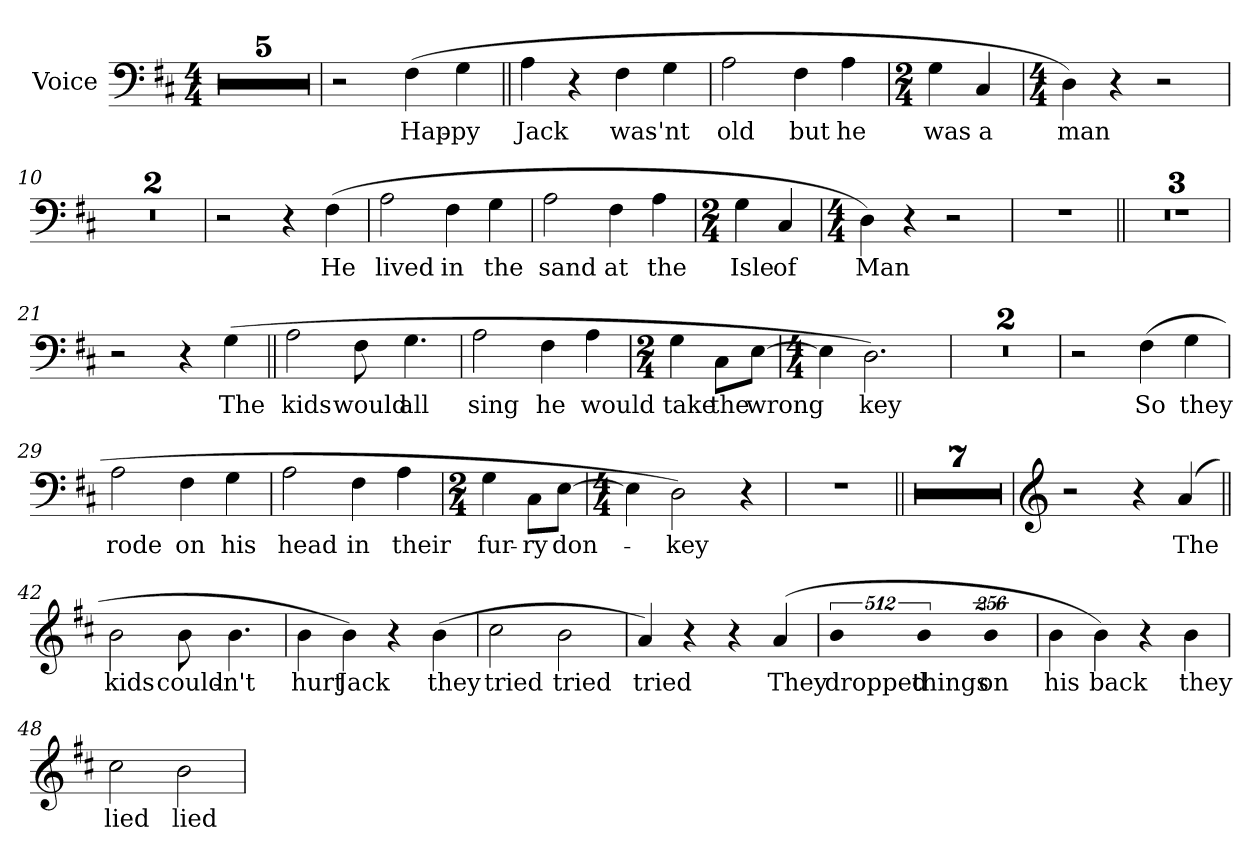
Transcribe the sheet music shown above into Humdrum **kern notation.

**kern	**text
*part1	*part1
*staff1	*staff1
*I"Voice	*
*I'Voice	*
!!LO:PB:g=z
*clefF4	*
*k[f#c#]	*
*D:	*
*M4/4	*
=	=
1r;<	.
=1	=1
1r	.
=2	=2
1r	.
=3	=3
1r	.
=4	=4
1r	.
=5	=5
2r	.
!	!LO:LY:b:color=#000000
(4F#i\	Hap-
!	!LO:LY:b:color=#000000
4Gi\	-py
=6||	=6||
!	!LO:LY:b:color=#000000
4Ai\	Jack
4r	.
!	!LO:LY:b:color=#000000
4F#i\	was-
!	!LO:LY:b:color=#000000
4Gi\	-'nt
=7	=7
!	!LO:LY:b:color=#000000
2Ai\	old
!	!LO:LY:b:color=#000000
4F#i\	but
!	!LO:LY:b:color=#000000
4Ai\	he
!!LO:LB:g=z
=8	=8
*M2/4	*
!	!LO:LY:b:color=#000000
4Gi\	was
!	!LO:LY:b:color=#000000
4C#i/	a
=9	=9
*M4/4	*
!	!LO:LY:b:color=#000000
4Di\)	man
4r	.
2r	.
=10	=10
1r	.
=11	=11
1r	.
=12	=12
2r	.
4r	.
!	!LO:LY:b:color=#000000
(4F#i\	He
=13	=13
!	!LO:LY:b:color=#000000
2Ai\	lived
!	!LO:LY:b:color=#000000
4F#i\	in
!	!LO:LY:b:color=#000000
4Gi\	the
=14	=14
!	!LO:LY:b:color=#000000
2Ai\	sand
!	!LO:LY:b:color=#000000
4F#i\	at
!	!LO:LY:b:color=#000000
4Ai\	the
!!LO:LB:g=z
=15	=15
*M2/4	*
!	!LO:LY:b:color=#000000
4Gi\	Isle
!	!LO:LY:b:color=#000000
4C#i/	of
=16	=16
*M4/4	*
!	!LO:LY:b:color=#000000
4Di\)	Man
4r	.
2r	.
=17	=17
1r	.
=18||	=18||
1r	.
=19	=19
1r	.
=20	=20
1r	.
=21	=21
2r	.
4r	.
!	!LO:LY:b:color=#000000
(4Gi\	The
!!LO:LB:g=z
=22||	=22||
!	!LO:LY:b:color=#000000
2Ai\	kids
!	!LO:LY:b:color=#000000
8F#i\	would
!	!LO:LY:b:color=#000000
4.Gi\	all
=23	=23
!	!LO:LY:b:color=#000000
2Ai\	sing
!	!LO:LY:b:color=#000000
4F#i\	he
!	!LO:LY:b:color=#000000
4Ai\	would
=24	=24
*M2/4	*
!	!LO:LY:b:color=#000000
4Gi\	take
!	!LO:LY:b:color=#000000
8C#i\L	the
!	!LO:LY:b:color=#000000
[8Ei\J	wrong
=25	=25
*M4/4	*
4Ei\]	.
!	!LO:LY:b:color=#000000
2.Di\)	key
=26	=26
1r	.
=27	=27
1r	.
!!LO:LB:g=z
=28	=28
2r	.
!	!LO:LY:b:color=#000000
(4F#i\	So
!	!LO:LY:b:color=#000000
4Gi\	they
=29	=29
!	!LO:LY:b:color=#000000
2Ai\	rode
!	!LO:LY:b:color=#000000
4F#i\	on
!	!LO:LY:b:color=#000000
4Gi\	his
=30	=30
!	!LO:LY:b:color=#000000
2Ai\	head
!	!LO:LY:b:color=#000000
4F#i\	in
!	!LO:LY:b:color=#000000
4Ai\	their
=31	=31
*M2/4	*
!	!LO:LY:b:color=#000000
4Gi\	fur-
!	!LO:LY:b:color=#000000
8C#i\L	-ry
!	!LO:LY:b:color=#000000
[8Ei\J	don-
=32	=32
*M4/4	*
4Ei\]	.
!	!LO:LY:b:color=#000000
2Di\)	-key
4r	.
=33	=33
1r	.
=34||	=34||
1r	.
!!LO:LB:g=z
=35	=35
1r	.
=36	=36
1r	.
=37	=37
1r	.
=38	=38
1r	.
=39	=39
1r	.
=40	=40
1r	.
=41	=41
*clefG2	*
2r	.
4r	.
!	!LO:LY:b:color=#000000
(4ai/	The
=42||	=42||
!	!LO:LY:b:color=#000000
2bi\	kids
!	!LO:LY:b:color=#000000
8bi\	could-
!	!LO:LY:b:color=#000000
4.bi\	-n't
!!LO:LB:g=z
=43	=43
!	!LO:LY:b:color=#000000
4bi\	hurt
!	!LO:LY:b:color=#000000
4bi\)	Jack
4r	.
!	!LO:LY:b:color=#000000
(4bi\	they
=44	=44
!	!LO:LY:b:color=#000000
2cc#i\	tried
!	!LO:LY:b:color=#000000
2bi\	tried
=45	=45
!	!LO:LY:b:color=#000000
4ai/)	tried
4r	.
4r	.
!	!LO:LY:b:color=#000000
(4ai/	They
=46	=46
!LO:N:vis=2	!
!	!LO:LY:b:color=#000000
1024%341bi\	dropped
!LO:N:vis=2	!
!	!LO:LY:b:color=#000000
1024%341bi\	things
!LO:N:vis=2	!
!	!LO:LY:b:color=#000000
512%171bi\	on
=47	=47
!	!LO:LY:b:color=#000000
4bi\	his
!	!LO:LY:b:color=#000000
4bi\)	back
4r	.
!	!LO:LY:b:color=#000000
4bi\	they
=48	=48
!	!LO:LY:b:color=#000000
2cc#i\	lied
!	!LO:LY:b:color=#000000
2bi\	lied
=	=
*-	*-
